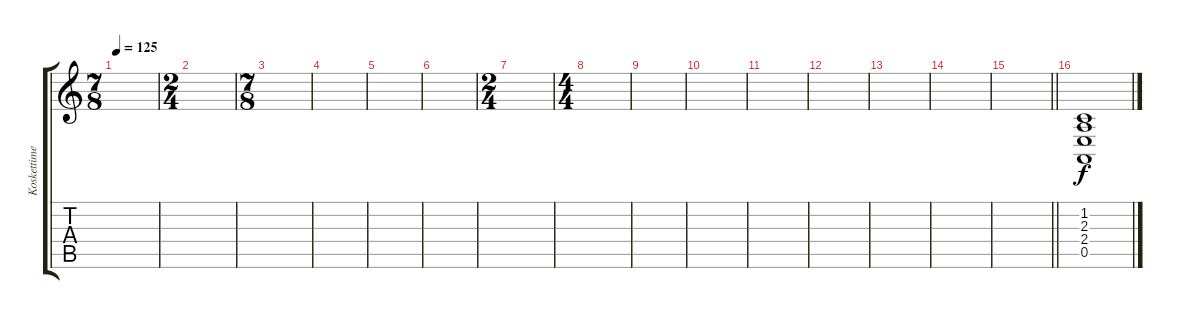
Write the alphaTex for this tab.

\track ("Koskettimet 1" "Koskettime") {instrument orchestralharp}
\staff {score tabs}
\tuning (E4 B3 G3 D3 A2 E2) {hide}
\ts (7 8)
\tempo 125
\clef g2
\ks c
|
\ts (2 4)
|
\ts (7 8)
|
|
|
|
\ts (2 4)
|
\ts (4 4)
|
|
|
|
|
|
|
\barLineRight lightlight
|
\section ("" "")
(1.2 2.3 2.4 0.5).1{volume 5 balance 8 instrument stringensemble1}
